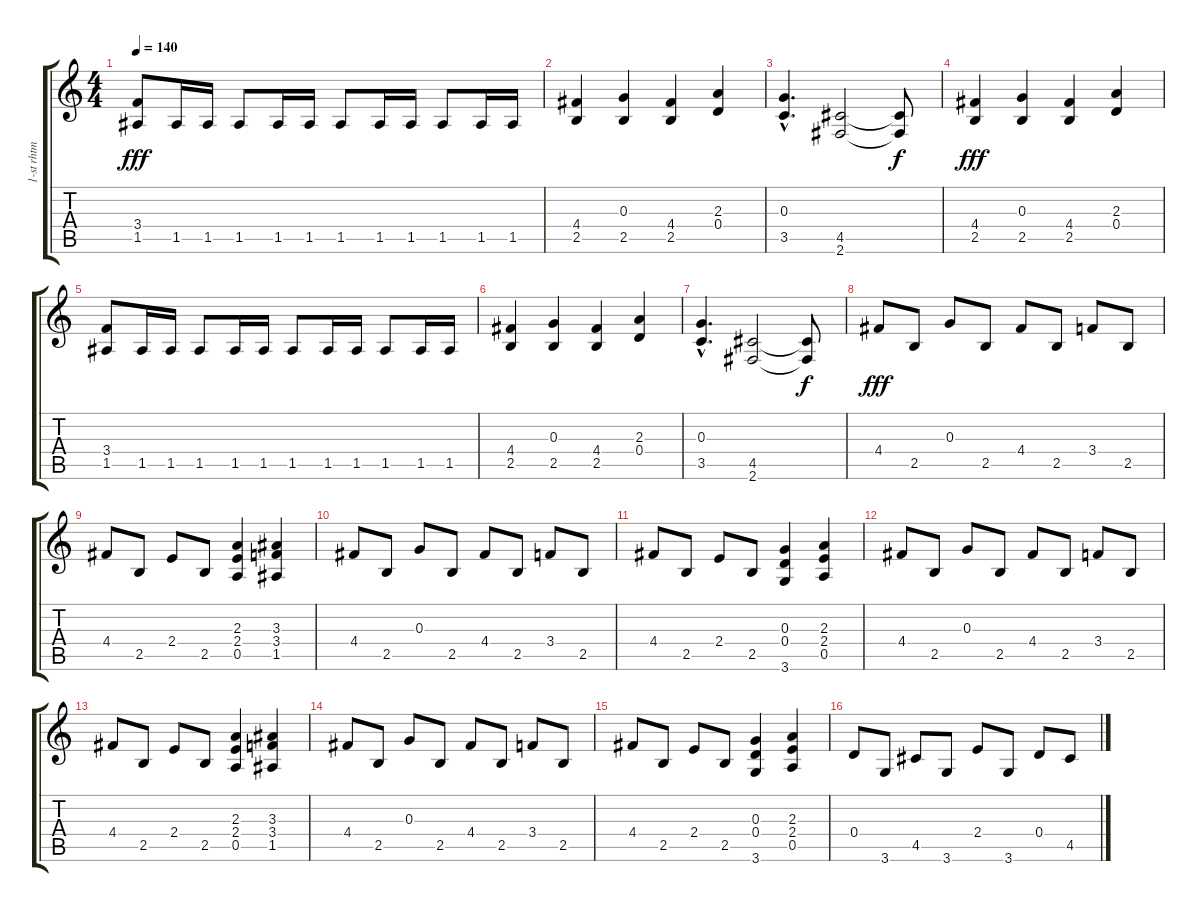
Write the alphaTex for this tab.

\track ("1-st rhtm gtr" "1-st rhtm ") {instrument distortionguitar}
\staff {score tabs}
\tuning (E4 B3 G3 D3 A2 E2) {hide}
\ts (4 4)
\tempo 140
\clef g2
\ks c
(3.4 1.5).8{dy fff} 1.5.16 1.5.16 1.5.8 1.5.16 1.5.16 1.5.8 1.5.16 1.5.16 1.5.8 1.5.16 1.5.16 |
(4.4 2.5).4 (0.3 2.5).4 (4.4 2.5).4 (2.3 0.4).4 |
(0.3{hac} 3.5{hac}).4{d} (4.5 2.6).2 (4.5{t} 2.6{t}).8{dy f} |
(4.4 2.5).4{dy fff} (0.3 2.5).4 (4.4 2.5).4 (2.3 0.4).4 |
(3.4 1.5).8 1.5.16 1.5.16 1.5.8 1.5.16 1.5.16 1.5.8 1.5.16 1.5.16 1.5.8 1.5.16 1.5.16 |
(4.4 2.5).4 (0.3 2.5).4 (4.4 2.5).4 (2.3 0.4).4 |
(0.3{hac} 3.5{hac}).4{d} (4.5 2.6).2 (4.5{t} 2.6{t}).8{dy f} |
4.4.8{dy fff} 2.5.8 0.3.8 2.5.8 4.4.8 2.5.8 3.4.8 2.5.8 |
4.4.8 2.5.8 2.4.8 2.5.8 (2.3 2.4 0.5).4 (3.3 3.4 1.5).4 |
4.4.8 2.5.8 0.3.8 2.5.8 4.4.8 2.5.8 3.4.8 2.5.8 |
4.4.8 2.5.8 2.4.8 2.5.8 (0.3 0.4 3.6).4 (2.3 2.4 0.5).4 |
4.4.8 2.5.8 0.3.8 2.5.8 4.4.8 2.5.8 3.4.8 2.5.8 |
4.4.8 2.5.8 2.4.8 2.5.8 (2.3 2.4 0.5).4 (3.3 3.4 1.5).4 |
4.4.8 2.5.8 0.3.8 2.5.8 4.4.8 2.5.8 3.4.8 2.5.8 |
4.4.8 2.5.8 2.4.8 2.5.8 (0.3 0.4 3.6).4 (2.3 2.4 0.5).4 |
0.4.8 3.6.8 4.5.8 3.6.8 2.4.8 3.6.8 0.4.8 4.5.8
